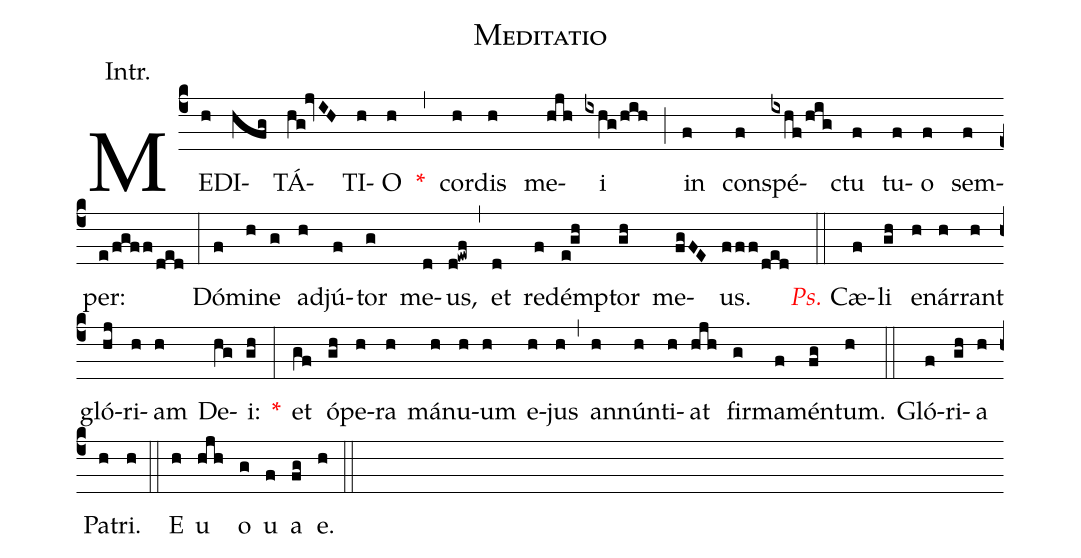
name:Meditatio;
annotation:Intr.;
mode:I.;
office-part:Introit;
%%
(c4) ME(h)DI(hfg)TÁ(hg!jvIH)TI(h)O(h) <v>\red{*}</v>(,) cor(h)dis(h) me(hjh)i(ixhg/hih) (;) in(f) con(f)spé(ixhf/hig)ctu(f) tu(f)o(f) sem(f)per:(e/fgff/ded) (:) Dó(f)mi(h)ne(g) ad(h)jú(f)tor(g) me(d)us,(d!ewf) (,) et(d) re(f)démp(e!gh)tor(gh) me(fgFE)us.(fff/ded) (::) <v>\redit{Ps.}</v> Cæ(f)li(gh) e(h)nár(h)rant(h) gló(hj)ri(h)am(h) De(hg)i:(gh) <v>\red{*}</v>(:) et(gf) ó(gh)pe(h)ra(h) má(h)nu(h)um(h) e(h)jus(h) (,) an(h)nún(h)ti(h)at(hjh) fir(g)ma(f)mén(fg)tum.(h) (::) Gló(f)ri(gh)a(h) Pa(h)tri.(h) (::) E(h) u(hjh) o(g) u(f) a(fg) e.(h) (::)
